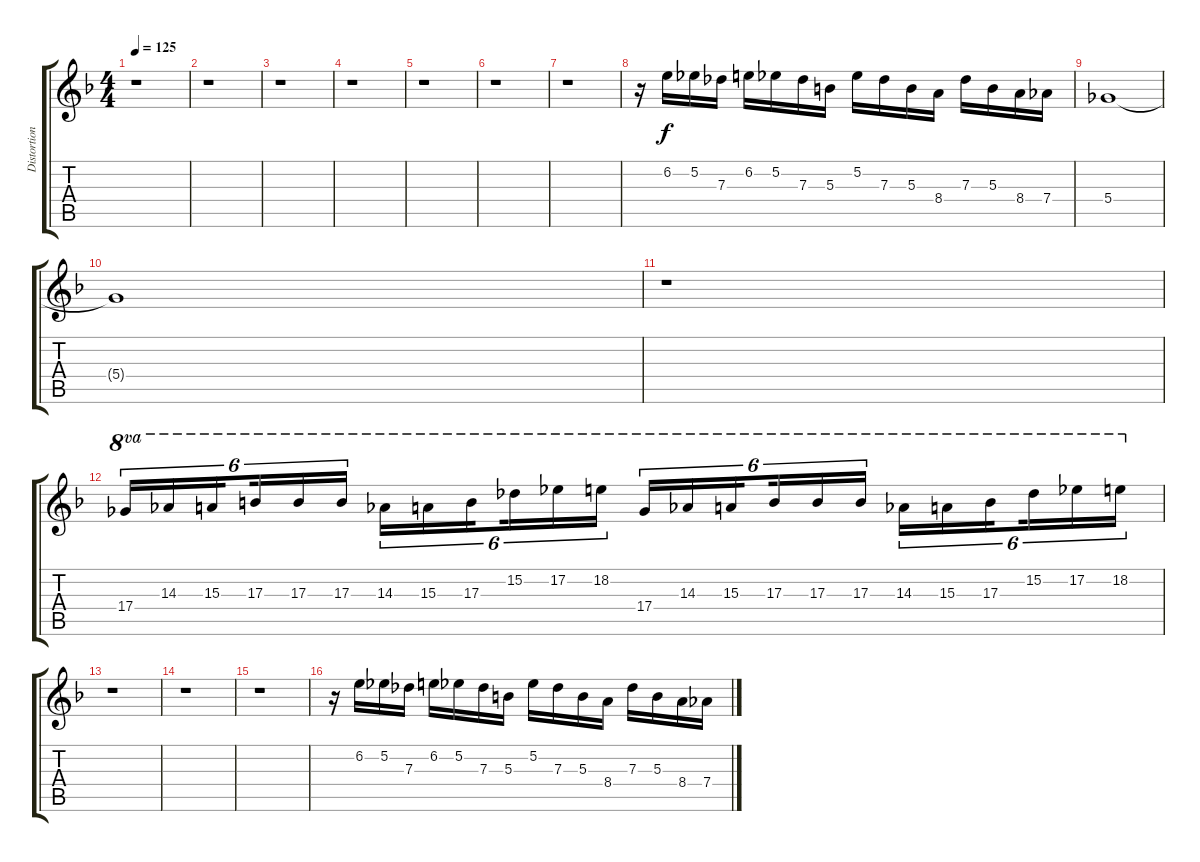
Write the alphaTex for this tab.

\track ("Distortion 2" "Distortion") {instrument distortionguitar}
\staff {score tabs}
\tuning (Eb4 Bb3 Gb3 Db3 Ab2 Db2) {hide}
\ts (4 4)
\tempo 125
\clef g2
\ks f
r.1{dy f} |
r.1 |
r.1 |
r.1 |
r.1 |
r.1 |
r.1 |
r.16 6.2.16 5.2.16 7.3.16 6.2.16 5.2.16 7.3.16 5.3.16 5.2.16 7.3.16 5.3.16 8.4.16 7.3.16 5.3.16 8.4.16 7.4.16 |
5.4.1 |
5.4{t}.1 |
r.1 |
17.4.16{tu (6 4) ot 8va} 14.3.16{tu (6 4) ot 8va} 15.3.16{tu (6 4) ot 8va beam splitsecondary} 17.3.16{tu (6 4) ot 8va} 17.3.16{tu (6 4) ot 8va} 17.3.16{tu (6 4) ot 8va} 14.3.16{tu (6 4) ot 8va} 15.3.16{tu (6 4) ot 8va} 17.3.16{tu (6 4) ot 8va beam splitsecondary} 15.2.16{tu (6 4) ot 8va} 17.2.16{tu (6 4) ot 8va} 18.2.16{tu (6 4) ot 8va} 17.4.16{tu (6 4) ot 8va} 14.3.16{tu (6 4) ot 8va} 15.3.16{tu (6 4) ot 8va beam splitsecondary} 17.3.16{tu (6 4) ot 8va} 17.3.16{tu (6 4) ot 8va} 17.3.16{tu (6 4) ot 8va} 14.3.16{tu (6 4) ot 8va} 15.3.16{tu (6 4) ot 8va} 17.3.16{tu (6 4) ot 8va beam splitsecondary} 15.2.16{tu (6 4) ot 8va} 17.2.16{tu (6 4) ot 8va} 18.2.16{tu (6 4) ot 8va} |
r.1 |
r.1 |
r.1 |
r.16 6.2.16 5.2.16 7.3.16 6.2.16 5.2.16 7.3.16 5.3.16 5.2.16 7.3.16 5.3.16 8.4.16 7.3.16 5.3.16 8.4.16 7.4.16
